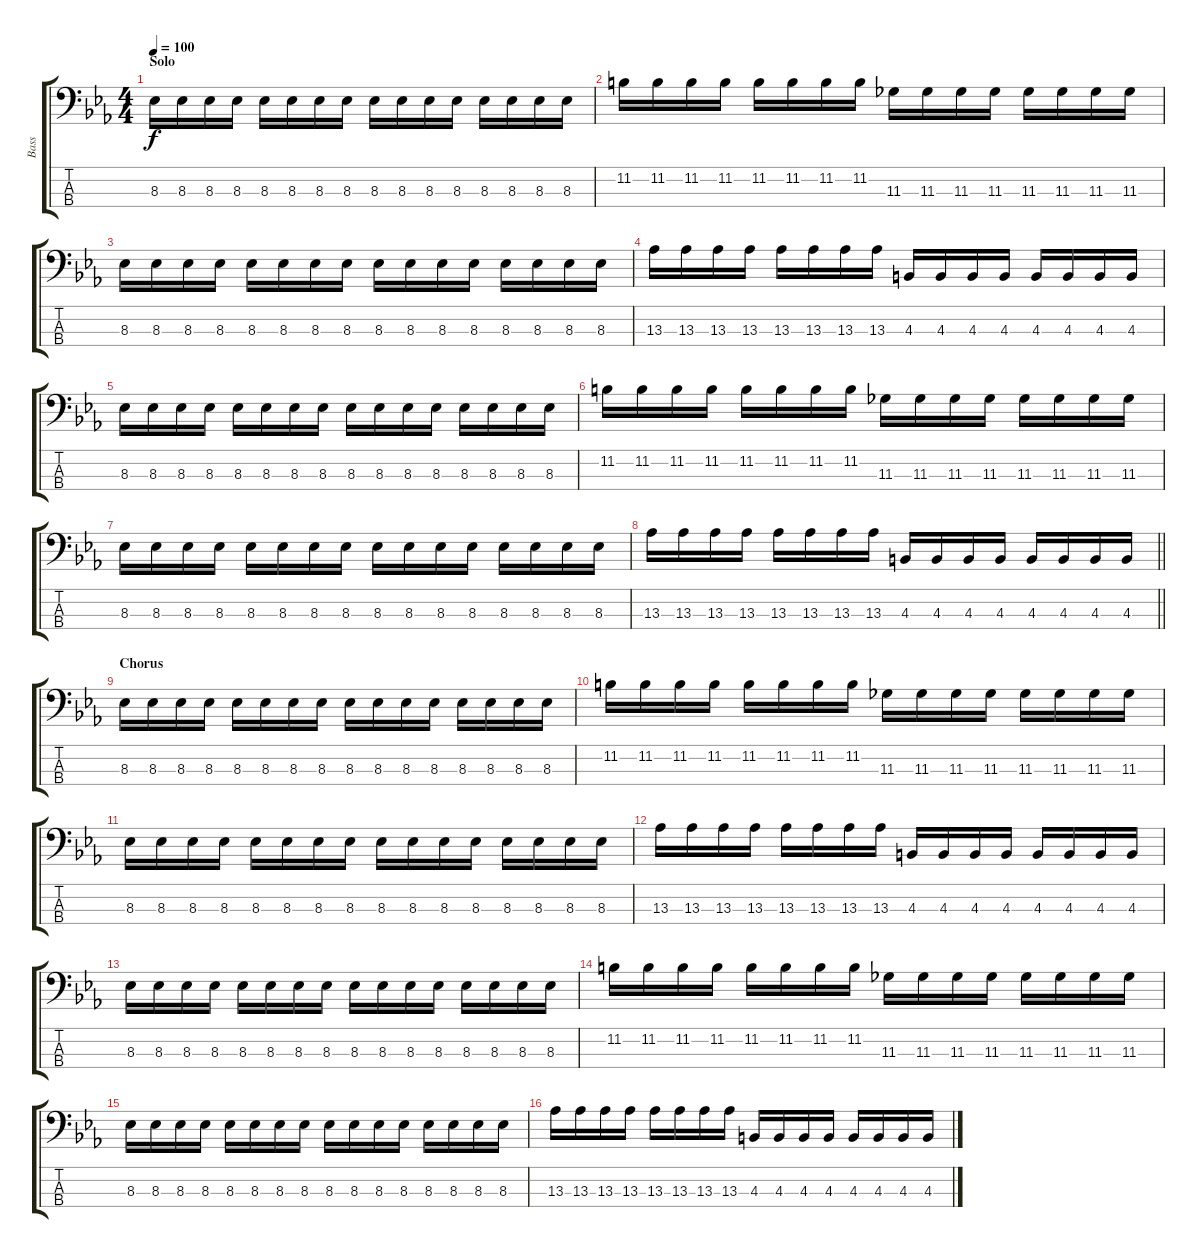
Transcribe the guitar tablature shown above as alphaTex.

\track ("Bass" "Bass") {instrument electricbasspick}
\staff {score tabs}
\tuning (F2 C2 G1 C1) {hide}
\ts (4 4)
\section ("" "Solo")
\tempo 100
\clef f4
\ks eb
8.3.16{dy f} 8.3.16 8.3.16 8.3.16 8.3.16 8.3.16 8.3.16 8.3.16 8.3.16 8.3.16 8.3.16 8.3.16 8.3.16 8.3.16 8.3.16 8.3.16 |
11.2.16 11.2.16 11.2.16 11.2.16 11.2.16 11.2.16 11.2.16 11.2.16 11.3.16 11.3.16 11.3.16 11.3.16 11.3.16 11.3.16 11.3.16 11.3.16 |
8.3.16 8.3.16 8.3.16 8.3.16 8.3.16 8.3.16 8.3.16 8.3.16 8.3.16 8.3.16 8.3.16 8.3.16 8.3.16 8.3.16 8.3.16 8.3.16 |
13.3.16 13.3.16 13.3.16 13.3.16 13.3.16 13.3.16 13.3.16 13.3.16 4.3.16 4.3.16 4.3.16 4.3.16 4.3.16 4.3.16 4.3.16 4.3.16 |
8.3.16 8.3.16 8.3.16 8.3.16 8.3.16 8.3.16 8.3.16 8.3.16 8.3.16 8.3.16 8.3.16 8.3.16 8.3.16 8.3.16 8.3.16 8.3.16 |
11.2.16 11.2.16 11.2.16 11.2.16 11.2.16 11.2.16 11.2.16 11.2.16 11.3.16 11.3.16 11.3.16 11.3.16 11.3.16 11.3.16 11.3.16 11.3.16 |
8.3.16 8.3.16 8.3.16 8.3.16 8.3.16 8.3.16 8.3.16 8.3.16 8.3.16 8.3.16 8.3.16 8.3.16 8.3.16 8.3.16 8.3.16 8.3.16 |
\barLineRight lightlight
13.3.16 13.3.16 13.3.16 13.3.16 13.3.16 13.3.16 13.3.16 13.3.16 4.3.16 4.3.16 4.3.16 4.3.16 4.3.16 4.3.16 4.3.16 4.3.16 |
\section ("" "Chorus")
8.3.16 8.3.16 8.3.16 8.3.16 8.3.16 8.3.16 8.3.16 8.3.16 8.3.16 8.3.16 8.3.16 8.3.16 8.3.16 8.3.16 8.3.16 8.3.16 |
11.2.16 11.2.16 11.2.16 11.2.16 11.2.16 11.2.16 11.2.16 11.2.16 11.3.16 11.3.16 11.3.16 11.3.16 11.3.16 11.3.16 11.3.16 11.3.16 |
8.3.16 8.3.16 8.3.16 8.3.16 8.3.16 8.3.16 8.3.16 8.3.16 8.3.16 8.3.16 8.3.16 8.3.16 8.3.16 8.3.16 8.3.16 8.3.16 |
13.3.16 13.3.16 13.3.16 13.3.16 13.3.16 13.3.16 13.3.16 13.3.16 4.3.16 4.3.16 4.3.16 4.3.16 4.3.16 4.3.16 4.3.16 4.3.16 |
8.3.16 8.3.16 8.3.16 8.3.16 8.3.16 8.3.16 8.3.16 8.3.16 8.3.16 8.3.16 8.3.16 8.3.16 8.3.16 8.3.16 8.3.16 8.3.16 |
11.2.16 11.2.16 11.2.16 11.2.16 11.2.16 11.2.16 11.2.16 11.2.16 11.3.16 11.3.16 11.3.16 11.3.16 11.3.16 11.3.16 11.3.16 11.3.16 |
8.3.16 8.3.16 8.3.16 8.3.16 8.3.16 8.3.16 8.3.16 8.3.16 8.3.16 8.3.16 8.3.16 8.3.16 8.3.16 8.3.16 8.3.16 8.3.16 |
13.3.16 13.3.16 13.3.16 13.3.16 13.3.16 13.3.16 13.3.16 13.3.16 4.3.16 4.3.16 4.3.16 4.3.16 4.3.16 4.3.16 4.3.16 4.3.16
